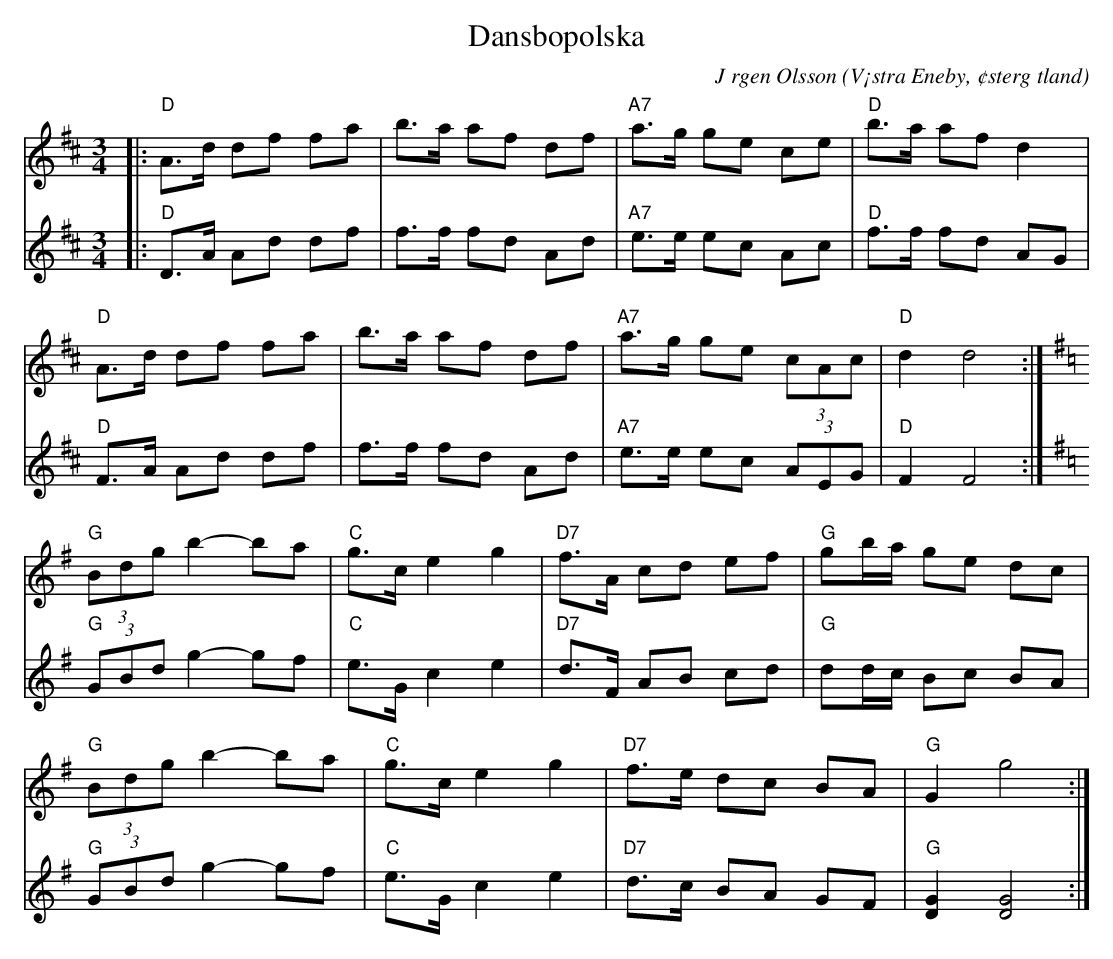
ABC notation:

X:1
T:Dansbopolska
C:J rgen Olsson
O:V¡stra Eneby, ¢sterg tland
M:3/4
L:1/8
K:D
V:1
|:"D"A>d df fa|b>a af df|"A7"a>g ge ce|"D"b>a af d2|
"D"A>d df fa|b>a af df|"A7"a>g ge (3cAc|"D"d2 d4:|
[K:G]"G"(3Bdg b2- ba|"C"g>c e2 g2|"D7"f>A cd ef|"G" gb/a/ ge dc|
"G"(3Bdg b2- ba|"C"g>c e2 g2|"D7"f>e dc BA|"G" G2 g4:|
V:2
|:"D"D>A Ad df|f>f fd Ad|"A7"e>e ec Ac|"D"f>f fd AG|
"D"F>A Ad df|f>f fd Ad|"A7"e>e ec (3AEG|"D"F2 F4:|
[K:G]"G"(3GBd g2- gf|"C"e>G c2 e2|"D7"d>F AB cd|"G" dd/c/ Bc BA|
"G"(3GBd g2- gf|"C"e>G c2 e2|"D7"d>c BA GF|"G" [DG]2 [DG]4:|
